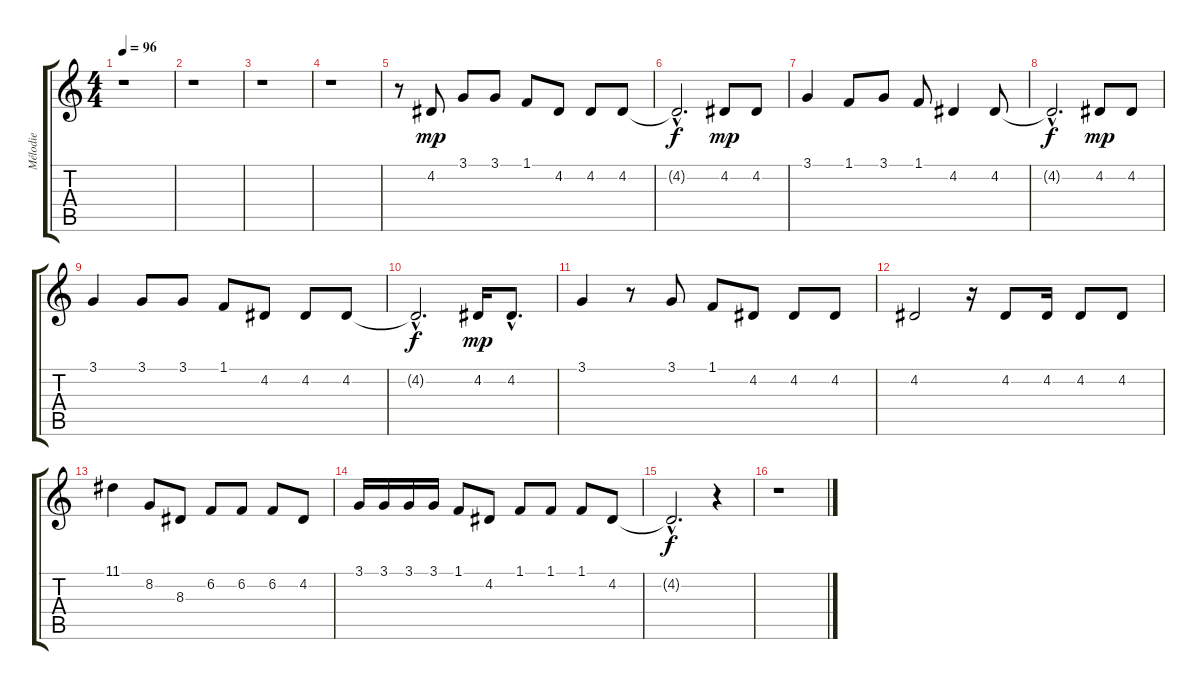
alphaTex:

\track ("Mélodie" "Mélodie") {instrument synthvoice}
\staff {score tabs}
\tuning (E4 B3 G3 D3 A2 E2) {hide}
\ts (4 4)
\tempo 96
\clef g2
\ks c
r.1{dy mp instrument synthvoice} |
r.1 |
r.1 |
r.1 |
r.8 4.2.8 3.1.8 3.1.8 1.1.8 4.2.8 4.2.8 4.2.8 |
4.2{hac t}.2{d dy f} 4.2.8{dy mp} 4.2.8 |
3.1.4 1.1.8 3.1.8 1.1.8 4.2.4 4.2.8 |
4.2{hac t}.2{d dy f} 4.2.8{dy mp} 4.2.8 |
3.1.4 3.1.8 3.1.8 1.1.8 4.2.8 4.2.8 4.2.8 |
4.2{hac t}.2{d dy f} 4.2.16{dy mp} 4.2{hac}.8{d} |
3.1.4 r.8 3.1.8 1.1.8 4.2.8 4.2.8 4.2.8 |
4.2.2 r.16 4.2.8 4.2.16 4.2.8 4.2.8 |
11.1.4 8.2.8 8.3.8 6.2.8 6.2.8 6.2.8 4.2.8 |
3.1.16 3.1.16 3.1.16 3.1.16 1.1.8 4.2.8 1.1.8 1.1.8 1.1.8 4.2.8 |
4.2{hac t}.2{d dy f} r.4 |
r.1
